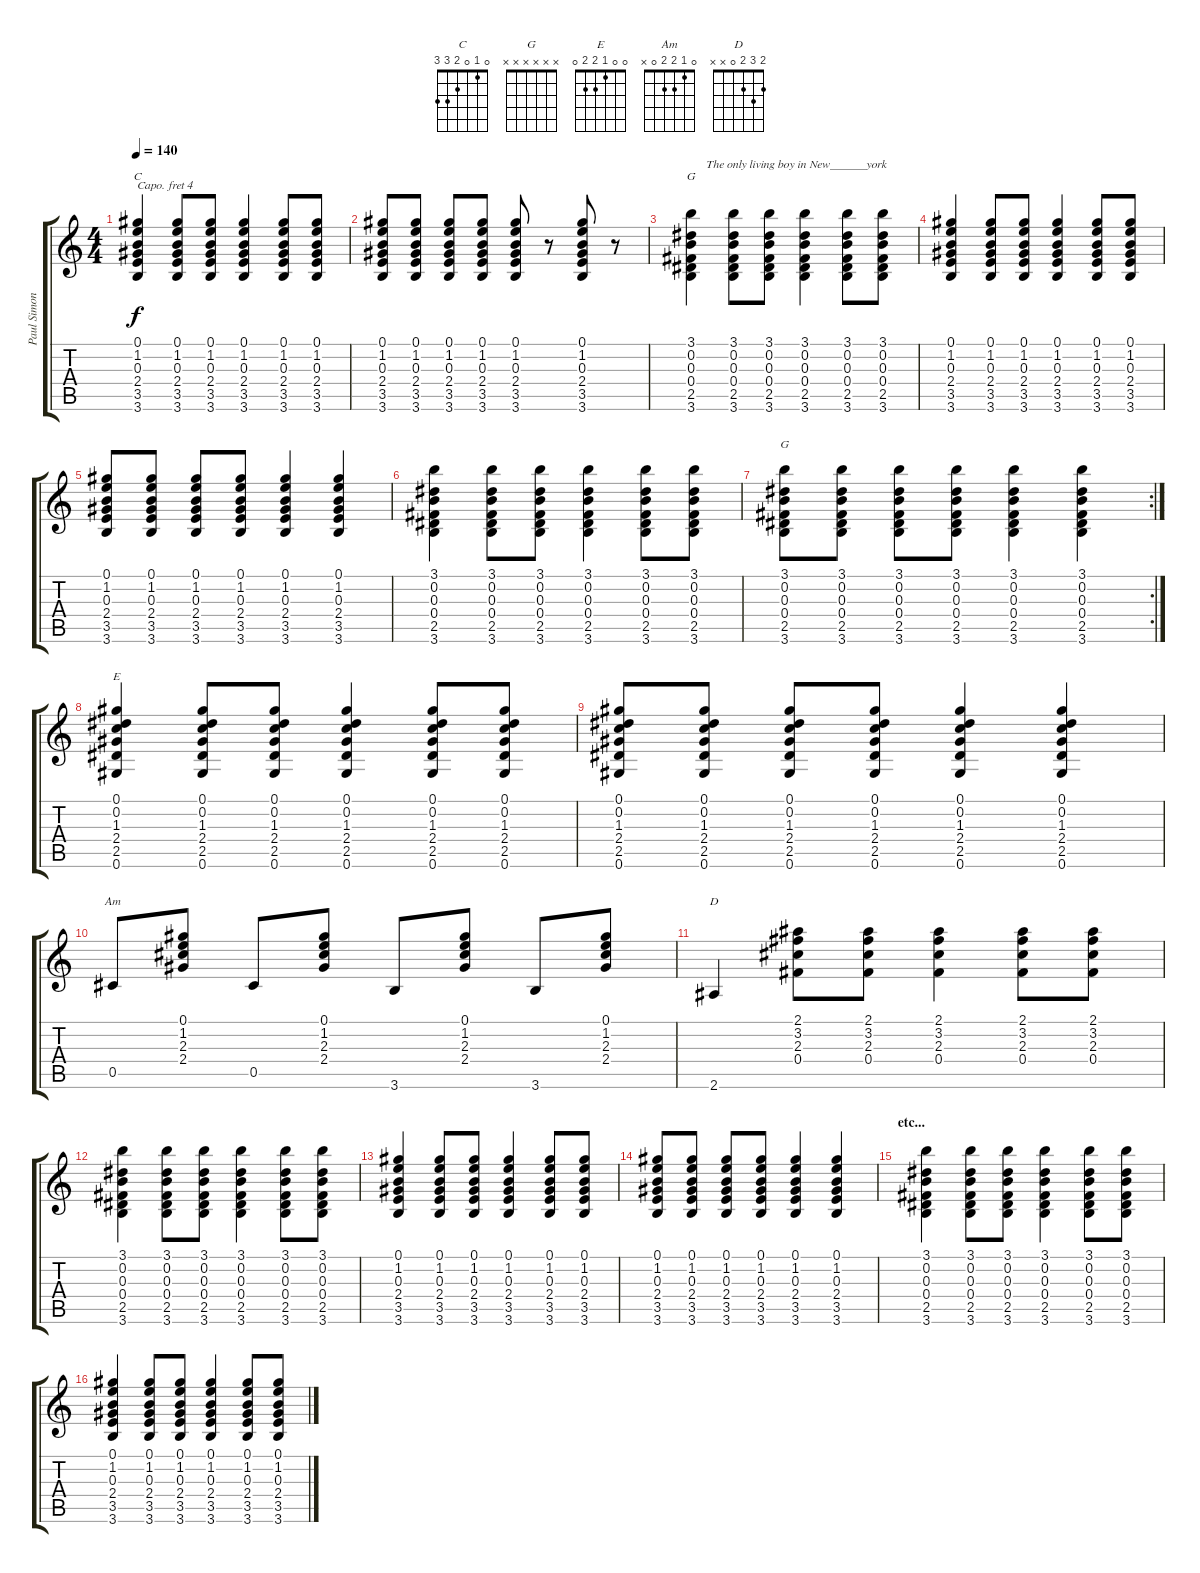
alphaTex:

\track ("Paul Simon" "Paul Simon") {instrument acousticguitarnylon}
\staff {score tabs}
\capo 4
\tuning (E4 B3 G3 D3 A2 E2) {hide}
\chord ("C" 0 1 0 2 3 3)
\chord ("G" 3 0 0 0 2 3)
\chord ("G" x x x x x x) {firstfret 0}
\chord ("E" 0 0 1 2 2 0)
\chord ("Am" 0 1 2 2 0 x)
\chord ("D" 2 3 2 0 x x)
\ts (4 4)
\tempo 140
\clef g2
\ks c
(0.1 1.2 0.3 2.4 3.5 3.6).4{ch "C" dy f} (0.1 1.2 0.3 2.4 3.5 3.6).8 (0.1 1.2 0.3 2.4 3.5 3.6).8 (0.1 1.2 0.3 2.4 3.5 3.6).4 (0.1 1.2 0.3 2.4 3.5 3.6).8 (0.1 1.2 0.3 2.4 3.5 3.6).8 |
(0.1 1.2 0.3 2.4 3.5 3.6).8 (0.1 1.2 0.3 2.4 3.5 3.6).8 (0.1 1.2 0.3 2.4 3.5 3.6).8 (0.1 1.2 0.3 2.4 3.5 3.6).8 (0.1 1.2 0.3 2.4 3.5 3.6).8 r.8 (0.1 1.2 0.3 2.4 3.5 3.6).8 r.8 |
(3.1 0.2 0.3 0.4 2.5 3.6).4{ch "G" txt "     The only living boy in New______york"} (3.1 0.2 0.3 0.4 2.5 3.6).8 (3.1 0.2 0.3 0.4 2.5 3.6).8 (3.1 0.2 0.3 0.4 2.5 3.6).4 (3.1 0.2 0.3 0.4 2.5 3.6).8 (3.1 0.2 0.3 0.4 2.5 3.6).8 |
(0.1 1.2 0.3 2.4 3.5 3.6).4 (0.1 1.2 0.3 2.4 3.5 3.6).8 (0.1 1.2 0.3 2.4 3.5 3.6).8 (0.1 1.2 0.3 2.4 3.5 3.6).4 (0.1 1.2 0.3 2.4 3.5 3.6).8 (0.1 1.2 0.3 2.4 3.5 3.6).8 |
(0.1 1.2 0.3 2.4 3.5 3.6).8 (0.1 1.2 0.3 2.4 3.5 3.6).8 (0.1 1.2 0.3 2.4 3.5 3.6).8 (0.1 1.2 0.3 2.4 3.5 3.6).8 (0.1 1.2 0.3 2.4 3.5 3.6).4 (0.1 1.2 0.3 2.4 3.5 3.6).4 |
(3.1 0.2 0.3 0.4 2.5 3.6).4 (3.1 0.2 0.3 0.4 2.5 3.6).8 (3.1 0.2 0.3 0.4 2.5 3.6).8 (3.1 0.2 0.3 0.4 2.5 3.6).4 (3.1 0.2 0.3 0.4 2.5 3.6).8 (3.1 0.2 0.3 0.4 2.5 3.6).8 |
\rc 2
(3.1 0.2 0.3 0.4 2.5 3.6).8{ch "G"} (3.1 0.2 0.3 0.4 2.5 3.6).8 (3.1 0.2 0.3 0.4 2.5 3.6).8 (3.1 0.2 0.3 0.4 2.5 3.6).8 (3.1 0.2 0.3 0.4 2.5 3.6).4 (3.1 0.2 0.3 0.4 2.5 3.6).4 |
(0.1 0.2 1.3 2.4 2.5 0.6).4{ch "E"} (0.1 0.2 1.3 2.4 2.5 0.6).8 (0.1 0.2 1.3 2.4 2.5 0.6).8 (0.1 0.2 1.3 2.4 2.5 0.6).4 (0.1 0.2 1.3 2.4 2.5 0.6).8 (0.1 0.2 1.3 2.4 2.5 0.6).8 |
(0.1 0.2 1.3 2.4 2.5 0.6).8 (0.1 0.2 1.3 2.4 2.5 0.6).8 (0.1 0.2 1.3 2.4 2.5 0.6).8 (0.1 0.2 1.3 2.4 2.5 0.6).8 (0.1 0.2 1.3 2.4 2.5 0.6).4 (0.1 0.2 1.3 2.4 2.5 0.6).4 |
0.5.8{ch "Am"} (0.1 1.2 2.3 2.4).8 0.5.8 (0.1 1.2 2.3 2.4).8 3.6.8 (0.1 1.2 2.3 2.4).8 3.6.8 (0.1 1.2 2.3 2.4).8 |
2.6.4{ch "D"} (2.1 3.2 2.3 0.4).8 (2.1 3.2 2.3 0.4).8 (2.1 3.2 2.3 0.4).4 (2.1 3.2 2.3 0.4).8 (2.1 3.2 2.3 0.4).8 |
(3.1 0.2 0.3 0.4 2.5 3.6).4 (3.1 0.2 0.3 0.4 2.5 3.6).8 (3.1 0.2 0.3 0.4 2.5 3.6).8 (3.1 0.2 0.3 0.4 2.5 3.6).4 (3.1 0.2 0.3 0.4 2.5 3.6).8 (3.1 0.2 0.3 0.4 2.5 3.6).8 |
(0.1 1.2 0.3 2.4 3.5 3.6).4 (0.1 1.2 0.3 2.4 3.5 3.6).8 (0.1 1.2 0.3 2.4 3.5 3.6).8 (0.1 1.2 0.3 2.4 3.5 3.6).4 (0.1 1.2 0.3 2.4 3.5 3.6).8 (0.1 1.2 0.3 2.4 3.5 3.6).8 |
(0.1 1.2 0.3 2.4 3.5 3.6).8 (0.1 1.2 0.3 2.4 3.5 3.6).8 (0.1 1.2 0.3 2.4 3.5 3.6).8 (0.1 1.2 0.3 2.4 3.5 3.6).8 (0.1 1.2 0.3 2.4 3.5 3.6).4 (0.1 1.2 0.3 2.4 3.5 3.6).4 |
\section ("" "etc...")
(3.1 0.2 0.3 0.4 2.5 3.6).4 (3.1 0.2 0.3 0.4 2.5 3.6).8 (3.1 0.2 0.3 0.4 2.5 3.6).8 (3.1 0.2 0.3 0.4 2.5 3.6).4 (3.1 0.2 0.3 0.4 2.5 3.6).8 (3.1 0.2 0.3 0.4 2.5 3.6).8 |
(0.1 1.2 0.3 2.4 3.5 3.6).4 (0.1 1.2 0.3 2.4 3.5 3.6).8 (0.1 1.2 0.3 2.4 3.5 3.6).8 (0.1 1.2 0.3 2.4 3.5 3.6).4 (0.1 1.2 0.3 2.4 3.5 3.6).8 (0.1 1.2 0.3 2.4 3.5 3.6).8
